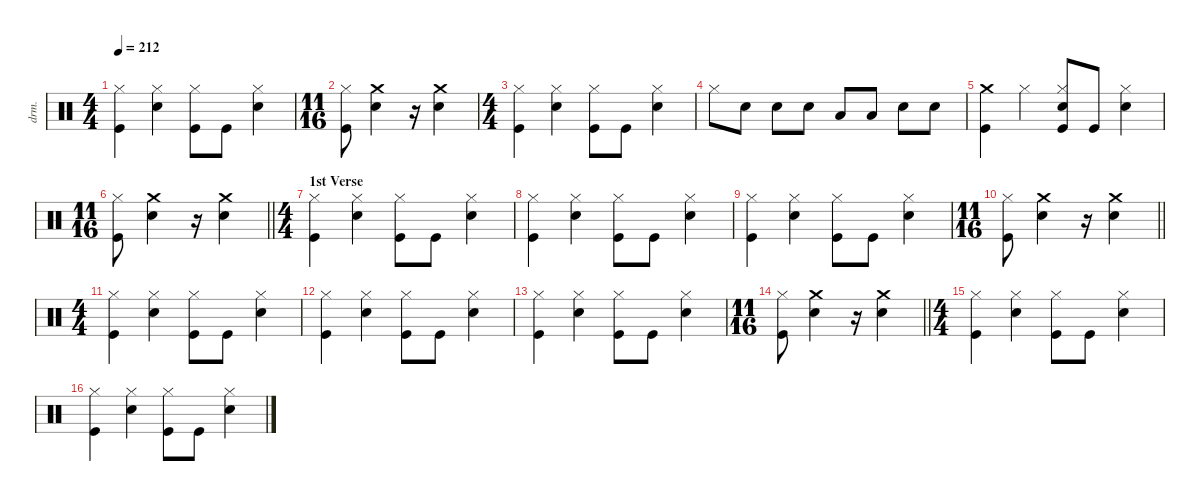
\defaultSystemsLayout 4
\hideDynamics
\bracketExtendMode nobrackets
\track ("Lars Ulrich" "drm.") {instrument percussion}
\staff {score}
\articulation defaults
\ts (4 4)
\tempo 212
\clef neutral
\ks c
("Kick (hit)" "Hi-Hat (closed)").4{dy fff} ("Hi-Hat (closed)" "Snare (hit) 2").4 ("Hi-Hat (closed)" "Kick (hit)").8 "Kick (hit)".8 ("Hi-Hat (closed)" "Snare (hit) 2").4 |
\ts (11 16)
\beaming (8 3 2)
("Hi-Hat (closed)" "Kick (hit)").8 ("Snare (hit) 2" "Crash medium (hit)").4 r.16 ("Snare (hit) 2" "Crash medium (hit)").4 |
\ts (4 4)
\beaming (8 2 2 2 2)
("Kick (hit)" "Hi-Hat (closed)").4 ("Snare (hit) 2" "Hi-Hat (closed)").4 ("Kick (hit)" "Hi-Hat (closed)").8 "Kick (hit)".8 ("Hi-Hat (closed)" "Snare (hit) 2").4 |
"Hi-Hat (closed)".8 "Snare (hit) 2".8 "Snare (hit) 2".8 "Snare (hit) 2".8 "Low Floor Tom (hit)".8 "Low Floor Tom (hit)".8 "Snare (hit) 2".8 "Snare (hit) 2".8 |
("Kick (hit)" "Crash medium (hit)").4 "Hi-Hat (closed)".4 ("Hi-Hat (closed)" "Kick (hit)" "Snare (hit) 2").8 "Kick (hit)".8 ("Snare (hit) 2" "Hi-Hat (closed)").4 |
\ts (11 16)
\beaming (8 3 2)
\barLineRight lightlight
("Kick (hit)" "Hi-Hat (closed)").8 ("Crash medium (hit)" "Snare (hit) 2").4 r.16 ("Crash medium (hit)" "Snare (hit) 2").4 |
\ts (4 4)
\beaming (8 2 2 2 2)
\section ("" "1st Verse")
("Kick (hit)" "Hi-Hat (closed)").4 ("Hi-Hat (closed)" "Snare (hit) 2").4 ("Kick (hit)" "Hi-Hat (closed)").8 "Kick (hit)".8 ("Snare (hit) 2" "Hi-Hat (closed)").4 |
("Kick (hit)" "Hi-Hat (closed)").4 ("Snare (hit) 2" "Hi-Hat (closed)").4 ("Kick (hit)" "Hi-Hat (closed)").8 "Kick (hit)".8 ("Hi-Hat (closed)" "Snare (hit) 2").4 |
("Kick (hit)" "Hi-Hat (closed)").4 ("Snare (hit) 2" "Hi-Hat (closed)").4 ("Kick (hit)" "Hi-Hat (closed)").8 "Kick (hit)".8 ("Snare (hit) 2" "Hi-Hat (closed)").4 |
\ts (11 16)
\beaming (8 3 2)
\barLineRight lightlight
("Hi-Hat (closed)" "Kick (hit)").8 ("Crash medium (hit)" "Snare (hit) 2").4 r.16 ("Crash medium (hit)" "Snare (hit) 2").4 |
\ts (4 4)
\beaming (8 2 2 2 2)
("Kick (hit)" "Hi-Hat (closed)").4 ("Snare (hit) 2" "Hi-Hat (closed)").4 ("Kick (hit)" "Hi-Hat (closed)").8 "Kick (hit)".8 ("Snare (hit) 2" "Hi-Hat (closed)").4 |
("Hi-Hat (closed)" "Kick (hit)").4 ("Snare (hit) 2" "Hi-Hat (closed)").4 ("Kick (hit)" "Hi-Hat (closed)").8 "Kick (hit)".8 ("Snare (hit) 2" "Hi-Hat (closed)").4 |
("Kick (hit)" "Hi-Hat (closed)").4 ("Snare (hit) 2" "Hi-Hat (closed)").4 ("Hi-Hat (closed)" "Kick (hit)").8 "Kick (hit)".8 ("Snare (hit) 2" "Hi-Hat (closed)").4 |
\ts (11 16)
\beaming (8 3 2)
\barLineRight lightlight
("Kick (hit)" "Hi-Hat (closed)").8 ("Crash medium (hit)" "Snare (hit) 2").4 r.16 ("Crash medium (hit)" "Snare (hit) 2").4 |
\ts (4 4)
\beaming (8 2 2 2 2)
("Kick (hit)" "Hi-Hat (closed)").4 ("Hi-Hat (closed)" "Snare (hit) 2").4 ("Kick (hit)" "Hi-Hat (closed)").8 "Kick (hit)".8 ("Snare (hit) 2" "Hi-Hat (closed)").4 |
("Kick (hit)" "Hi-Hat (closed)").4 ("Snare (hit) 2" "Hi-Hat (closed)").4 ("Kick (hit)" "Hi-Hat (closed)").8 "Kick (hit)".8 ("Snare (hit) 2" "Hi-Hat (closed)").4
